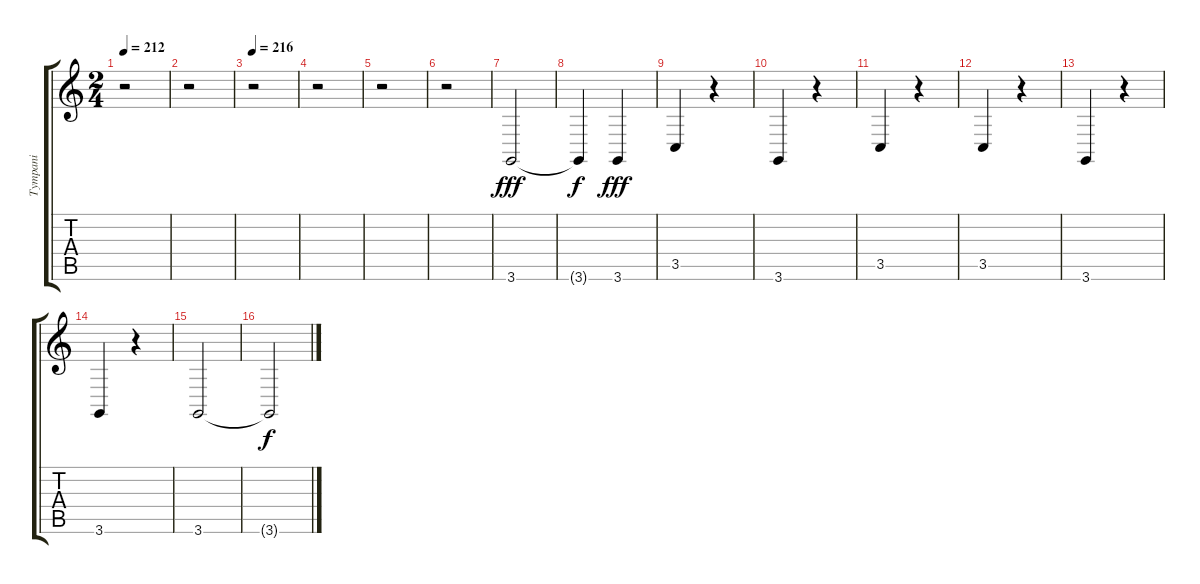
\track ("Tympani" "Tympani") {instrument timpani}
\staff {score tabs}
\tuning (E4 B3 G3 D3 A2 E2) {hide}
\ts (2 4)
\tempo 212
\clef g2
\ks c
r.2{dy f} |
r.2 |
\tempo 216
r.2 |
r.2 |
r.2 |
r.2 |
3.6.2{dy fff} |
3.6{t}.4{dy f} 3.6.4{dy fff} |
3.5.4 r.4 |
3.6.4 r.4 |
3.5.4 r.4 |
3.5.4 r.4 |
3.6.4 r.4 |
3.6.4 r.4 |
3.6.2 |
3.6{t}.2{dy f}
